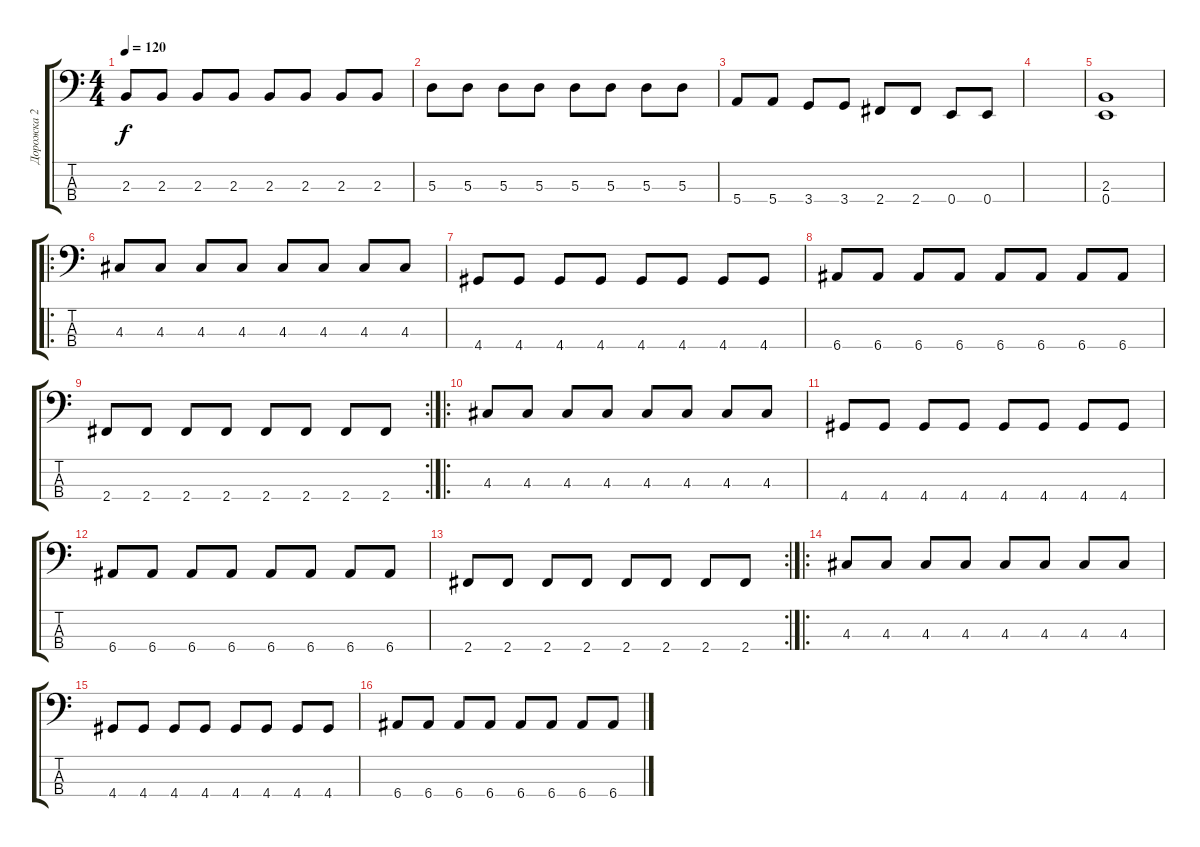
\track ("Дорожка 2" "Дорожка 2") {instrument electricbasspick}
\staff {score tabs}
\tuning (G2 D2 A1 E1) {hide}
\ts (4 4)
\tempo 120
\clef f4
\ks c
2.3.8{dy f} 2.3.8 2.3.8 2.3.8 2.3.8 2.3.8 2.3.8 2.3.8 |
5.3.8 5.3.8 5.3.8 5.3.8 5.3.8 5.3.8 5.3.8 5.3.8 |
5.4.8 5.4.8 3.4.8 3.4.8 2.4.8 2.4.8 0.4.8 0.4.8 |
|
(2.3 0.4).1 |
\ro
4.3.8 4.3.8 4.3.8 4.3.8 4.3.8 4.3.8 4.3.8 4.3.8 |
4.4.8 4.4.8 4.4.8 4.4.8 4.4.8 4.4.8 4.4.8 4.4.8 |
6.4.8 6.4.8 6.4.8 6.4.8 6.4.8 6.4.8 6.4.8 6.4.8 |
\rc 2
2.4.8 2.4.8 2.4.8 2.4.8 2.4.8 2.4.8 2.4.8 2.4.8 |
\ro
4.3.8 4.3.8 4.3.8 4.3.8 4.3.8 4.3.8 4.3.8 4.3.8 |
4.4.8 4.4.8 4.4.8 4.4.8 4.4.8 4.4.8 4.4.8 4.4.8 |
6.4.8 6.4.8 6.4.8 6.4.8 6.4.8 6.4.8 6.4.8 6.4.8 |
\rc 2
2.4.8 2.4.8 2.4.8 2.4.8 2.4.8 2.4.8 2.4.8 2.4.8 |
\ro
4.3.8 4.3.8 4.3.8 4.3.8 4.3.8 4.3.8 4.3.8 4.3.8 |
4.4.8 4.4.8 4.4.8 4.4.8 4.4.8 4.4.8 4.4.8 4.4.8 |
6.4.8 6.4.8 6.4.8 6.4.8 6.4.8 6.4.8 6.4.8 6.4.8
